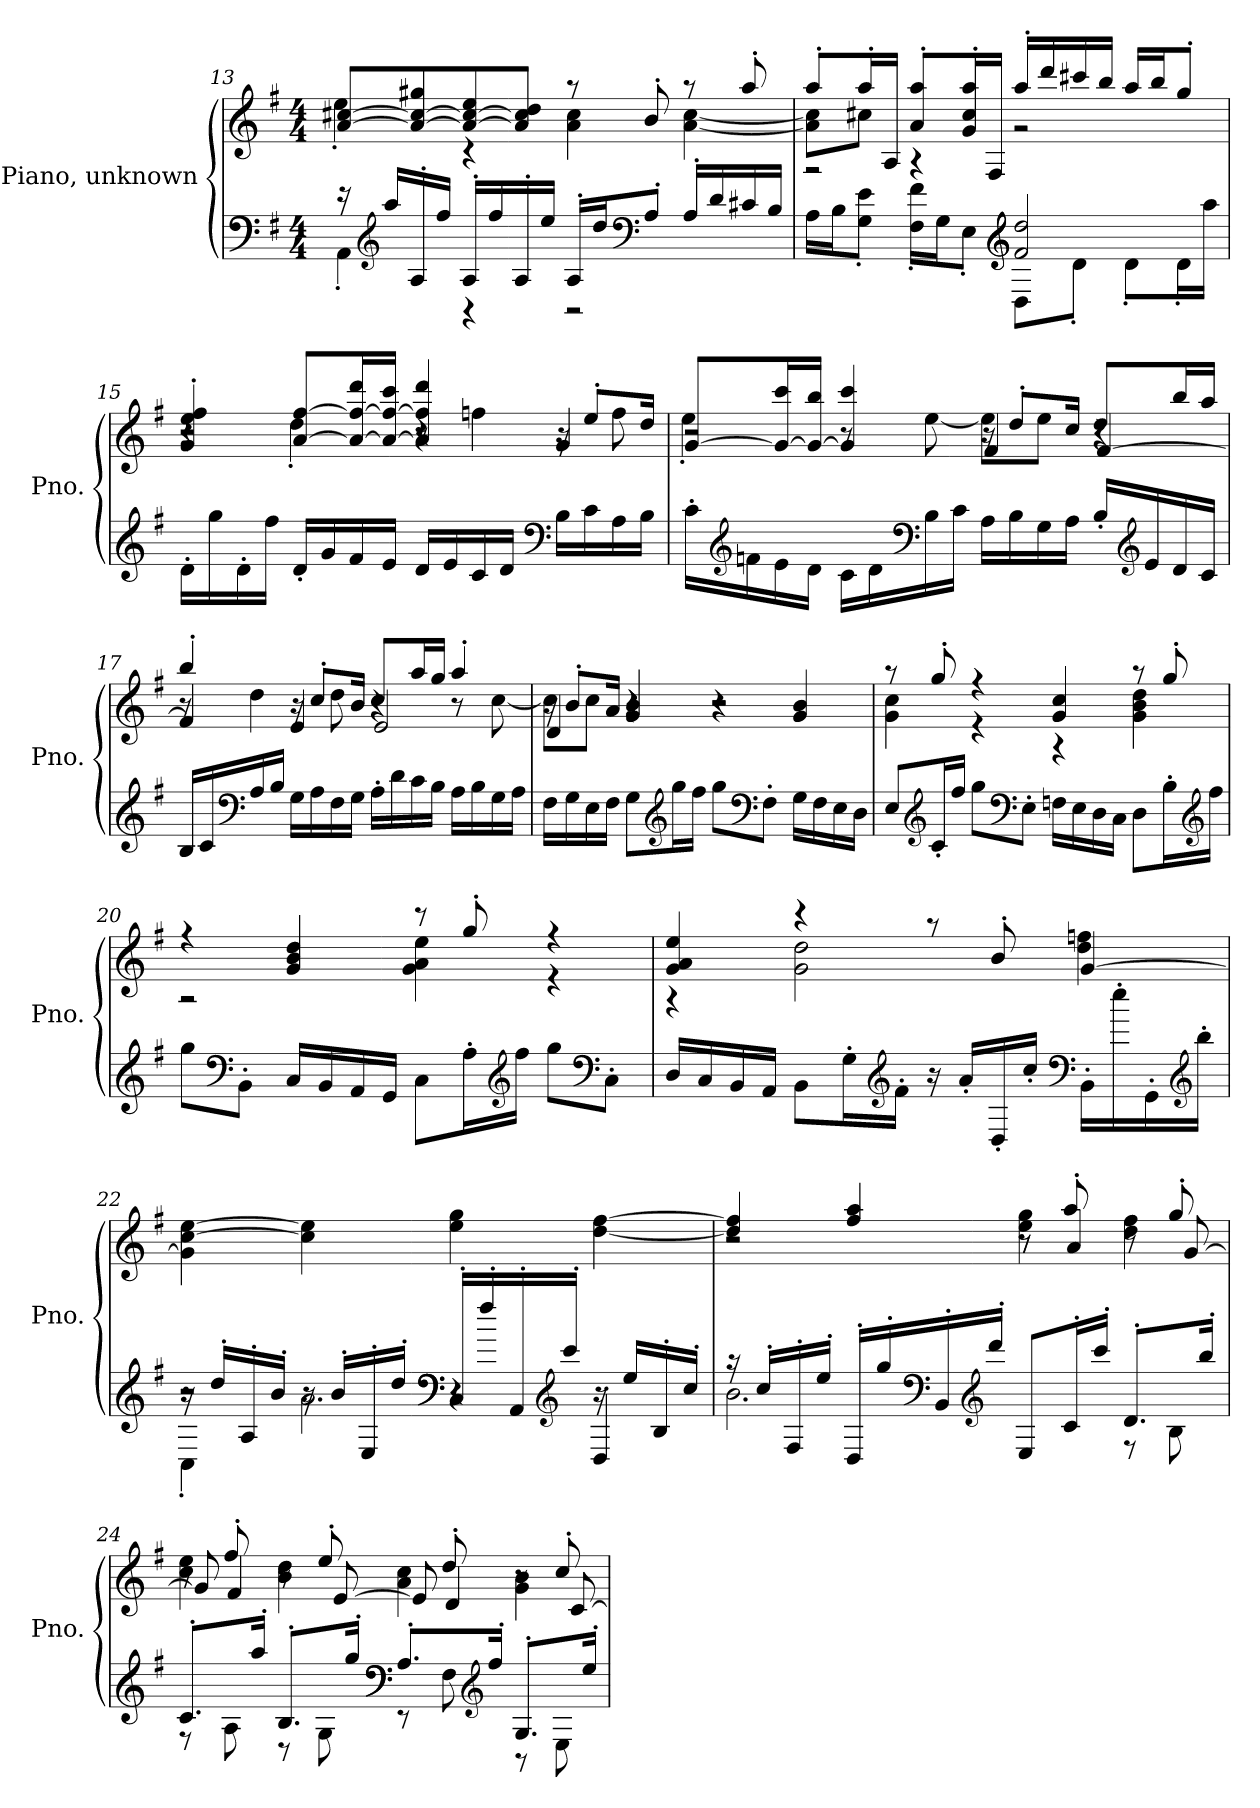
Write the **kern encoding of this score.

**kern	**kern
*part1	*part1
*staff2	*staff1
*I"Piano, unknown	*
*I'Pno.	*
*clefF4	*clefG2
*k[f#]	*k[f#]
*M4/4	*M4/4
=13	=13
*^	*^
16r	4AA'\	[8a/ [8cc#X/L	4ee'\
*clefG2	*	*	*
16aa/LL	.	.	.
16A'/	.	8a/_ 8cc#/_ 8gg#X/	.
16ff#/JJ	.	.	.
16A'/LL	4r	8a/_ 8cc#/_ 8ee/	4r
16ff#/	.	.	.
16A'/	.	8a/] 8cc#/] 8dd/J	.
16ee/JJ	.	.	.
16A'/LL	2r	8r	4a\ 4cc#\
16dd/J	.	.	.
*clefF4	*	*	*
8A'/J	.	8b'/	.
16A'/LL	.	8r	[4a\ [4cc#\
16d/	.	.	.
16c#X/	.	8aa'/	.
16B/JJ	.	.	.
!!LO:PB:g=z	!!
=14	=14	=14	=14
2r	16A\LL	8aa'/L	8a\] 8cc#\]L
.	16B\J	.	.
.	8G\' 8e\'J	16aa'/L	8cc#X\J
.	.	16A/JJ	.
.	16F#\' 16f#\'LL	8a/' 8aa/'L	4r
.	16G\J	.	.
.	8E'\J	16g/' 16cc#/' 16aa/'L	.
.	.	16F#/JJ	.
*clefG2	*	*	*
2f#/ 2dd/	8D\L	16aa'/LL	2r
.	.	16ddd/	.
.	8d'\J	16ccc#X/	.
.	.	16bb/JJ	.
.	8d'\L	16aa/LL	.
.	.	16bb/J	.
.	16d'\L	8gg'/J	.
.	16aa\JJ	.	.
*v	*v	*	*
=15	=15	=15
*	*	*^
16d'\LL	4g/' 4ee/' 4ff#/'	4r	2r
16gg\	.	.	.
16d'\	.	.	.
16ff#\JJ	.	.	.
16d'/LL	[8a/ [8ff#/L	4dd'\	.
16g/	.	.	.
16f#/	16a/_ 16ff#/_ 16ddd/L	.	.
16e/JJ	16a/_ 16ff#/_ 16ccc/JJ	.	.
16d/LL	4a/] 4ff#/] 4ddd/	8r	4r
16e/	.	.	.
16c/	.	4ffn\	.
16d/JJ	.	.	.
*clefF4	*	*	*
16B\LL	16r	.	4g/
16c\	8ee'/L	.	.
16A\	.	8ff\	.
16B\JJ	16dd/Jk	.	.
!!LO:LB:g=z	!!	!!
=16	=16	=16	=16
16c'\LL	[8g/L	4ee'\	2r
*clefG2	*	*	*
16fn\	.	.	.
16e\	16g/_ 16ccc/L	.	.
16d\JJ	16g/_ 16bb/JJ	.	.
16c\LL	4g/] 4ccc/	8r	.
16d\	.	.	.
*clefF4	*	*	*
16B\	.	[8ee\	.
16c\JJ	.	.	.
16A\LL	16r	8ee\L]	4f#/
16B\	8dd'/L	.	.
16G\	.	8ee\J	.
16A\JJ	16cc/Jk	.	.
16B'/LL	8dd/L	4r	[4f#/
*clefG2	*	*	*
16e/	.	.	.
16d/	16bb/L	.	.
16c/JJ	16aa/JJ	.	.
=17	=17	=17	=17
16B/LL	4bb'/	8r	4f#/]
16c/	.	.	.
*clefF4	*	*	*
16A/	.	4dd\	.
16B/JJ	.	.	.
16G\LL	16r	.	4e/
16A\	8cc'/L	.	.
16F#\	.	8dd\	.
16G\JJ	16b/Jk	.	.
16A'\LL	8cc/L	4r	2e/
16d\	.	.	.
16c\	16aa/L	.	.
16B\JJ	16gg/JJ	.	.
16A\LL	4aa'/	8r	.
16B\	.	.	.
16G\	.	[8cc\	.
16A\JJ	.	.	.
!!LO:LB:g=z	!!	!!
=18	=18	=18	=18
16F#\LL	16r	8cc\L]	4d/
16G\	8b'/L	.	.
16E\	.	8cc\J	.
16F#\JJ	16a/Jk	.	.
8G\L	4g/ 4b/	4r	4r
*clefG2	*	*	*
16gg\L	.	.	.
16ff#\JJ	.	.	.
8gg\L	4r	2r	2r
*clefF4	*	*	*
8F#'\J	.	.	.
16G\LL	4g/ 4b/	.	.
16F#\	.	.	.
16E\	.	.	.
16D\JJ	.	.	.
*	*	*v	*v
=19	=19	=19
8E/L	8r	4g\ 4cc\
*clefG2	*	*
16c'/L	8gg'/	.
16ff#/JJ	.	.
8gg\L	4r	4r
*clefF4	*	*
8E'\J	.	.
16Fn\LL	4g/ 4cc/	4r
16E\	.	.
16D\	.	.
16C\JJ	.	.
8D\L	8r	4g\ 4b\ 4dd\
16B'\L	8gg'/	.
*clefG2	*	*
16ff#\JJ	.	.
!!LO:LB:g=z	!!
=20	=20	=20
8gg\L	4r	2r
*clefF4	*	*
8BB'\J	.	.
16C/LL	4g/ 4b/ 4dd/	.
16BB/	.	.
16AA/	.	.
16GG/JJ	.	.
8C\L	8r	4g\ 4a\ 4ee\
16A'\L	8gg'/	.
*clefG2	*	*
16ff#\JJ	.	.
8gg\L	4r	4r
*clefF4	*	*
8C'\J	.	.
=21	=21	=21
16D/LL	4g/ 4a/ 4ee/	4r
16C/	.	.
16BB/	.	.
16AA/JJ	.	.
8BB\L	4r	2g\ 2dd\
16G'\L	.	.
*clefG2	*	*
16f#'\JJ	.	.
16r	8r	.
16a'/LL	.	.
16D'/	8b'/	.
16cc'/JJ	.	.
*clefF4	*	*
16BB'\LL	[4g/	4dd\ 4ffn\
16ee'\	.	.
16GG'\	.	.
*clefG2	*	*
16bb'\JJ	.	.
*	*v	*v
!!LO:LB:g=z
=22	=22
*^	*
*	*^	*
16r	4C'\	2r	4g\] [4cc\ [4ee\
16dd'/LL	.	.	.
16A'/	.	.	.
16b'/JJ	.	.	.
16r	2.a\	.	4cc\] 4ee\]
16b'/LL	.	.	.
16E'/	.	.	.
16dd'/JJ	.	.	.
*clefF4	*	*	*
16C'/LL	.	4r	4ee\ 4gg\
16ff#'/	.	.	.
16AA'/	.	.	.
*clefG2	*	*	*
16ccc'/JJ	.	.	.
16r	.	4D'/	[4dd\ [4ff#\
16ee/LL	.	.	.
16B'/	.	.	.
16cc'/JJ	.	.	.
*	*v	*v	*
=23	=23	=23
*	*	*^
*	*	*	*^
16r	2.b\	4dd/] 4ff#/]	2r	2r
16cc'/LL	.	.	.	.
16F#'/	.	.	.	.
16ee'/JJ	.	.	.	.
16D'/LL	.	4ff#/ 4aa/	.	.
16gg'/	.	.	.	.
*clefF4	*	*	*	*
16BB'/	.	.	.	.
*clefG2	*	*	*	*
16ddd'/JJ	.	.	.	.
8E/L	.	8r	4ee\ 4gg\	8r
16c'/L	.	8aa'/	.	4a/
16ccc'/JJ	.	.	.	.
8.d'/L	8r	8r	4dd\ 4ff#\	.
.	8B\	8gg'/	.	[8g/
16bb'/Jk	.	.	.	.
!!LO:LB:g=z	!!	!!
=24	=24	=24	=24	=24
8.c'/L	8r	8r	4cc\ 4ee\	8g/]
.	8A\	8ff#'/	.	4f#/
16aa'/Jk	.	.	.	.
8.B'/L	8r	8r	4b\ 4dd\	.
.	8G\	8ee'/	.	[8e/
16gg'/Jk	.	.	.	.
*clefF4	*	*	*	*
8.A'/L	8r	8r	4a\ 4cc\	8e/]
.	8F#\	8dd'/	.	4d/
*clefG2	*	*	*	*
16ff#'/Jk	.	.	.	.
8.G'/L	8r	8r	4g\ 4b\	.
.	8E\	8cc'/	.	[8c/
16ee'/Jk	.	.	.	.
*v	*v	*	*	*
*	*v	*v	*v
=	=
*-	*-
